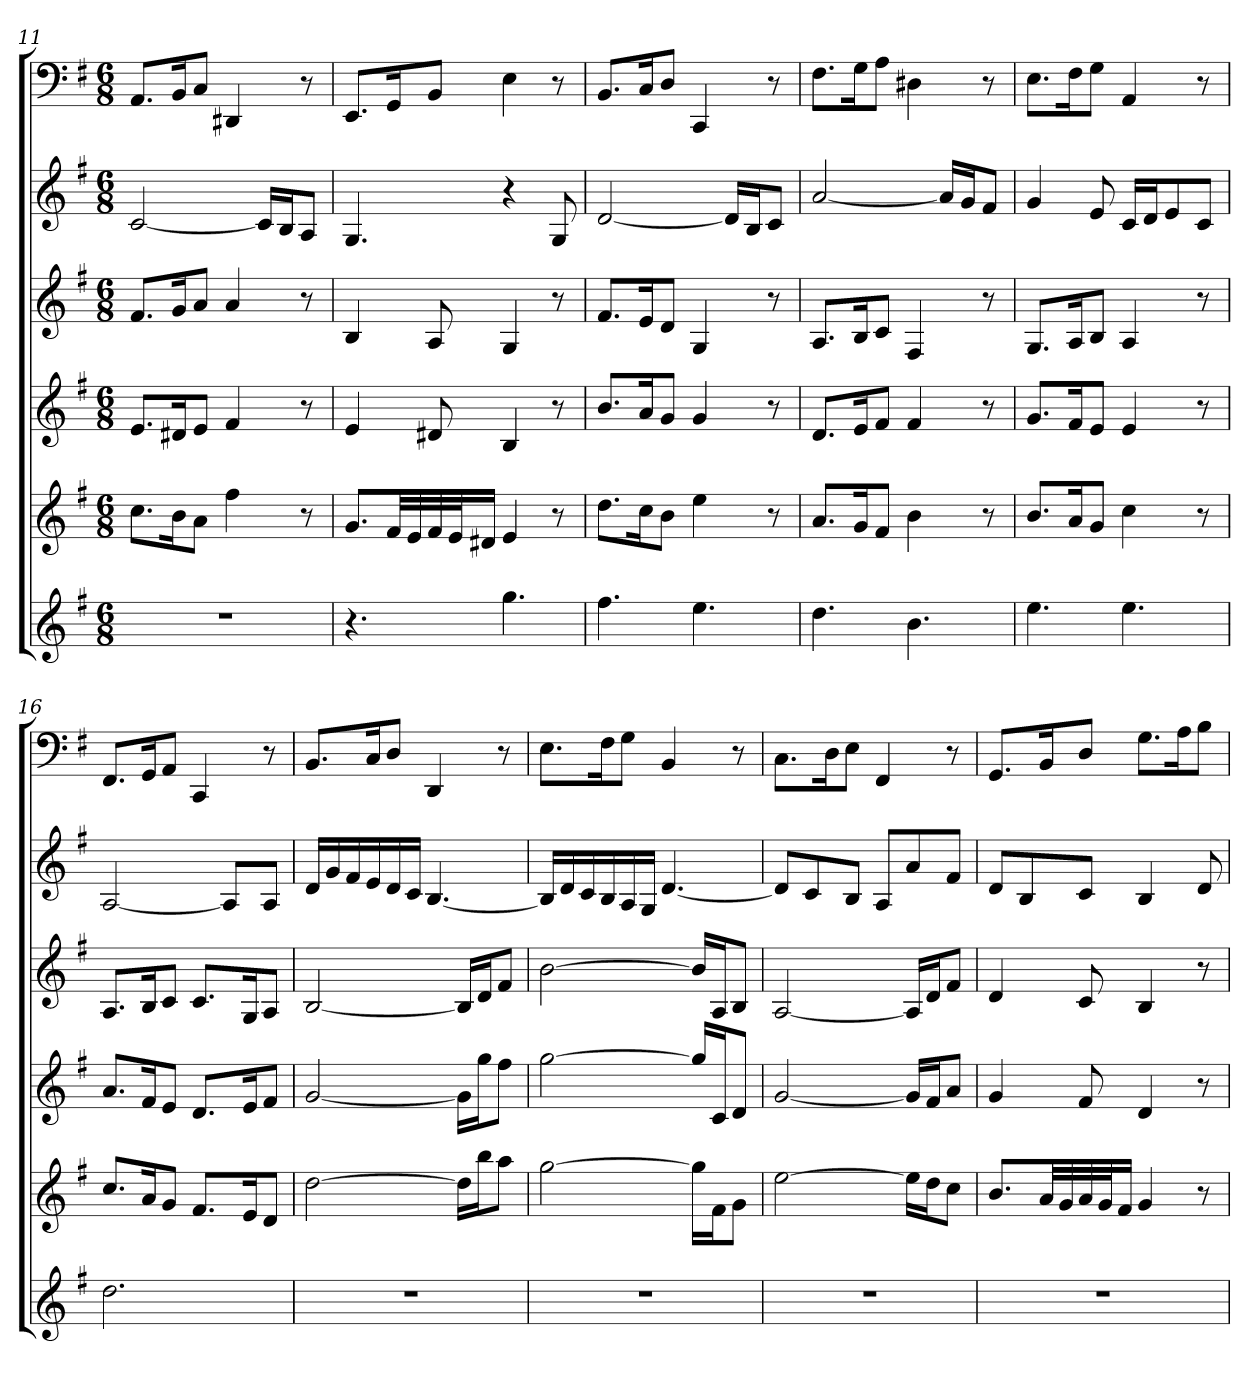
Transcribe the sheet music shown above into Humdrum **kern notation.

**kern	**kern	**kern	**kern	**kern	**kern
*part6	*part5	*part4	*part3	*part2	*part1
*staff6	*staff5	*staff4	*staff3	*staff2	*staff1
*k[f#]	*k[f#]	*k[f#]	*k[f#]	*k[f#]	*k[f#]
*e:	*e:	*e:	*e:	*e:	*e:
*M6/8	*M6/8	*M6/8	*M6/8	*M6/8	*M6/8
=11	=11	=11	=11	=11	=11
2.r	8.ccL	8.eL	8.f#L	[2c	8.AAL
.	16bK	16d#XK	16gK	.	16BBK
.	8aJ	8eJ	8aJ	.	8CJ
.	4ff#	4f#	4a	.	4DD#X
.	.	.	.	16cLL]	.
.	.	.	.	16BJ	.
.	8r	8r	8r	8AJ	8r
=12	=12	=12	=12	=12	=12
4.r	8.gL	4e	4B	4.G	8.EEL
.	32f#LL	.	.	.	16GGK
.	32e	.	.	.	.
.	32f#	8d#X	8A	.	8BBJ
.	32eJ	.	.	.	.
.	16d#XJJ	.	.	.	.
4.gg	4e	4B	4G	4r	4E
.	8r	8r	8r	8G	8r
=13	=13	=13	=13	=13	=13
4.ff#	8.ddL	8.bL	8.f#L	[2d	8.BBL
.	16ccK	16aK	16eK	.	16CK
.	8bJ	8gJ	8dJ	.	8DJ
4.ee	4ee	4g	4G	.	4CC
.	.	.	.	16dLL]	.
.	.	.	.	16BJ	.
.	8r	8r	8r	8cJ	8r
=14	=14	=14	=14	=14	=14
4.dd	8.aL	8.dL	8.AL	[2a	8.F#L
.	16gK	16eK	16BK	.	16GK
.	8f#J	8f#J	8cJ	.	8AJ
4.b	4b	4f#	4F#	.	4D#X
.	.	.	.	16aLL]	.
.	.	.	.	16gJ	.
.	8r	8r	8r	8f#J	8r
=15	=15	=15	=15	=15	=15
4.ee	8.bL	8.gL	8.GL	4g	8.EL
.	16aK	16f#K	16AK	.	16F#K
.	8gJ	8eJ	8BJ	8e	8GJ
4.ee	4cc	4e	4A	16cLL	4AA
.	.	.	.	16dJ	.
.	.	.	.	8e	.
.	8r	8r	8r	8cJ	8r
=16	=16	=16	=16	=16	=16
2.dd	8.ccL	8.aL	8.AL	[2A	8.FF#L
.	16aK	16f#K	16BK	.	16GGK
.	8gJ	8eJ	8cJ	.	8AAJ
.	8.f#L	8.dL	8.cL	.	4CC
.	.	.	.	8AL]	.
.	16eK	16eK	16GK	.	.
.	8dJ	8f#J	8AJ	8AJ	8r
=17	=17	=17	=17	=17	=17
2.r	[2dd	[2g	[2B	16dLL	8.BBL
.	.	.	.	16g	.
.	.	.	.	16f#	.
.	.	.	.	16e	16CK
.	.	.	.	16d	8DJ
.	.	.	.	16cJJ	.
.	.	.	.	[4.B	4DD
.	16ddLL]	16gLL]	16BLL]	.	.
.	16bbJ	16ggJ	16dJ	.	.
.	8aaJ	8ff#J	8f#J	.	8r
=18	=18	=18	=18	=18	=18
2.r	[2gg	[2gg	[2b	16BLL]	8.EL
.	.	.	.	16d	.
.	.	.	.	16c	.
.	.	.	.	16B	16F#K
.	.	.	.	16A	8GJ
.	.	.	.	16GJJ	.
.	.	.	.	[4.d	4BB
.	16ggLL]	16ggLL]	16bLL]	.	.
.	16f#J	16cJ	16AJ	.	.
.	8gJ	8dJ	8BJ	.	8r
=19	=19	=19	=19	=19	=19
2.r	[2ee	[2g	[2A	8dL]	8.CL
.	.	.	.	8c	.
.	.	.	.	.	16DK
.	.	.	.	8BJ	8EJ
.	.	.	.	8AL	4FF#
.	16eeLL]	16gLL]	16ALL]	8a	.
.	16ddJ	16f#J	16dJ	.	.
.	8ccJ	8aJ	8f#J	8f#J	8r
=20	=20	=20	=20	=20	=20
2.r	8.bL	4g	4d	8dL	8.GGL
.	.	.	.	8B	.
.	32aLL	.	.	.	16BBK
.	32g	.	.	.	.
.	32a	8f#	8c	8cJ	8DJ
.	32gJ	.	.	.	.
.	16f#JJ	.	.	.	.
.	4g	4d	4B	4B	8.GL
.	.	.	.	.	16AK
.	8r	8r	8r	8d	8BJ
=	=	=	=	=	=
*-	*-	*-	*-	*-	*-
